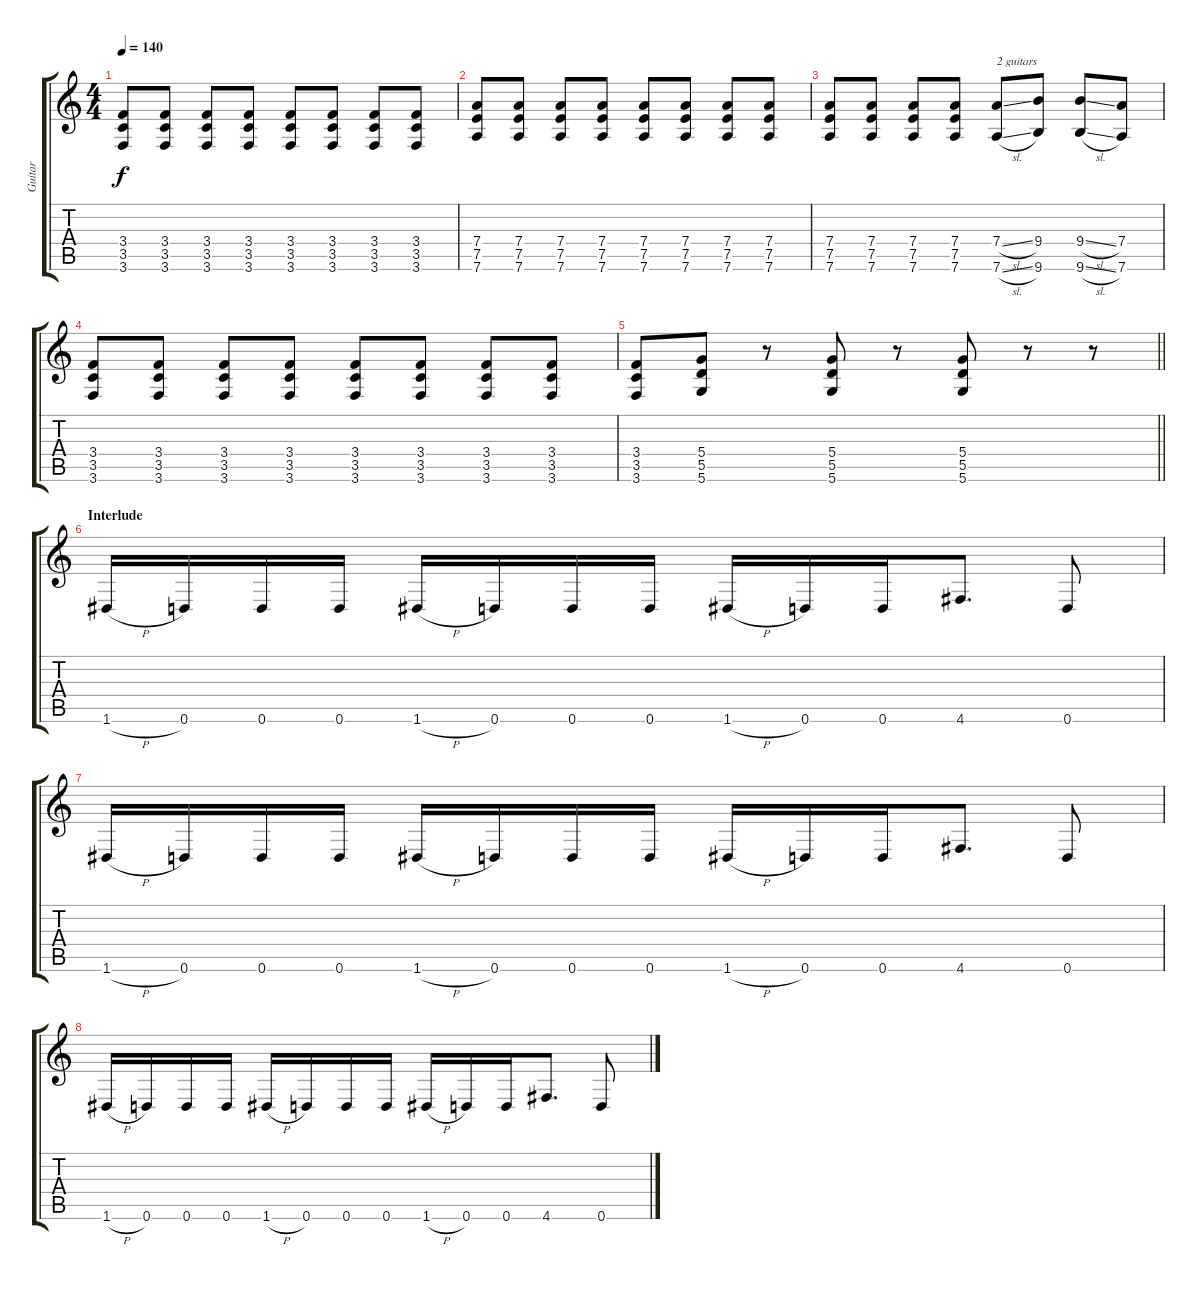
\track ("Guitar" "Guitar") {instrument overdrivenguitar}
\staff {score tabs}
\tuning (E4 B3 G3 D3 A2 D2) {hide}
\ts (4 4)
\tempo 140
\clef g2
\ks c
(3.4 3.5 3.6).8{dy f} (3.4 3.5 3.6).8 (3.4 3.5 3.6).8 (3.4 3.5 3.6).8 (3.4 3.5 3.6).8 (3.4 3.5 3.6).8 (3.4 3.5 3.6).8 (3.4 3.5 3.6).8 |
(7.4 7.5 7.6).8 (7.4 7.5 7.6).8 (7.4 7.5 7.6).8 (7.4 7.5 7.6).8 (7.4 7.5 7.6).8 (7.4 7.5 7.6).8 (7.4 7.5 7.6).8 (7.4 7.5 7.6).8 |
(7.4 7.5 7.6).8 (7.4 7.5 7.6).8 (7.4 7.5 7.6).8 (7.4 7.5 7.6).8 (7.4{sl} 7.6{sl}).8{txt "2 guitars"} (9.4 9.6).8 (9.4{sl} 9.6{sl}).8 (7.4 7.6).8 |
(3.4 3.5 3.6).8 (3.4 3.5 3.6).8 (3.4 3.5 3.6).8 (3.4 3.5 3.6).8 (3.4 3.5 3.6).8 (3.4 3.5 3.6).8 (3.4 3.5 3.6).8 (3.4 3.5 3.6).8 |
\barLineRight lightlight
(3.4 3.5 3.6).8 (5.4 5.5 5.6).8 r.8 (5.4 5.5 5.6).8 r.8 (5.4 5.5 5.6).8 r.8 r.8 |
\section ("" "Interlude")
1.6{h}.16 0.6.16 0.6.16 0.6.16 1.6{h}.16 0.6.16 0.6.16 0.6.16 1.6{h}.16 0.6.16 0.6.16 4.6.8{d} 0.6.8 |
1.6{h}.16 0.6.16 0.6.16 0.6.16 1.6{h}.16 0.6.16 0.6.16 0.6.16 1.6{h}.16 0.6.16 0.6.16 4.6.8{d} 0.6.8 |
1.6{h}.16 0.6.16 0.6.16 0.6.16 1.6{h}.16 0.6.16 0.6.16 0.6.16 1.6{h}.16 0.6.16 0.6.16 4.6.8{d} 0.6.8
